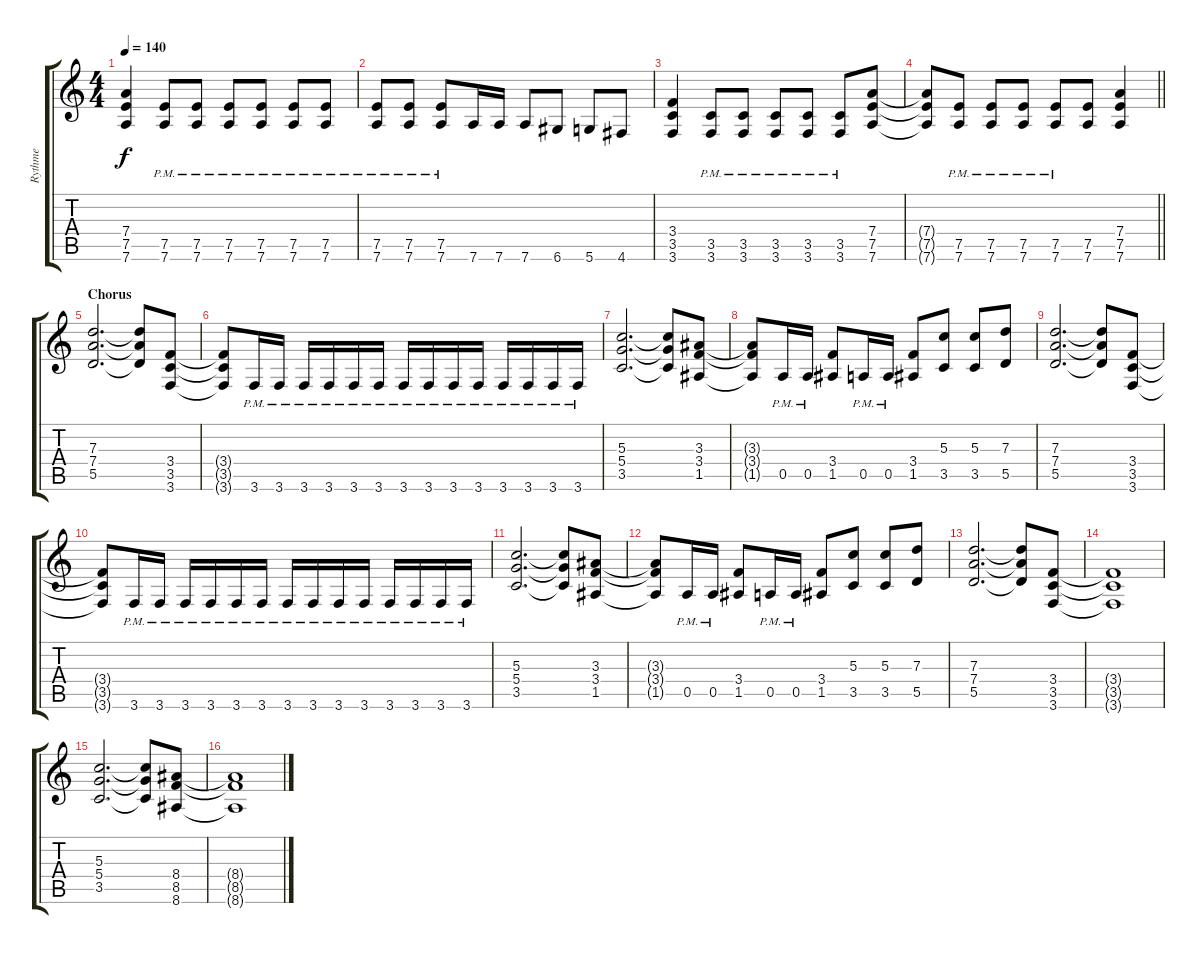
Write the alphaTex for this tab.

\track ("Rythme" "Rythme") {instrument distortionguitar}
\staff {score tabs}
\tuning (E4 B3 G3 D3 A2 D2) {hide}
\ts (4 4)
\tempo 140
\clef g2
\ks c
(7.4 7.5 7.6).4{dy f} (7.5{pm} 7.6{pm}).8 (7.5{pm} 7.6{pm}).8 (7.5{pm} 7.6{pm}).8 (7.5{pm} 7.6{pm}).8 (7.5{pm} 7.6{pm}).8 (7.5{pm} 7.6{pm}).8 |
(7.5{pm} 7.6{pm}).8 (7.5{pm} 7.6{pm}).8 (7.5{pm} 7.6{pm}).8 7.6.16 7.6.16 7.6.8 6.6.8 5.6.8 4.6.8 |
(3.4 3.5 3.6).4 (3.5{pm} 3.6{pm}).8 (3.5{pm} 3.6{pm}).8 (3.5{pm} 3.6{pm}).8 (3.5{pm} 3.6{pm}).8 (3.5{pm} 3.6{pm}).8 (7.4 7.5 7.6).8 |
\barLineRight lightlight
(7.4{t} 7.5{t} 7.6{t}).8 (7.5{pm} 7.6{pm}).8 (7.5{pm} 7.6{pm}).8 (7.5{pm} 7.6{pm}).8 (7.5{pm} 7.6{pm}).8 (7.5 7.6).8 (7.4 7.5 7.6).4 |
\section ("" "Chorus")
(7.3 7.4 5.5).2{d} (7.3{t} 7.4{t} 5.5{t}).8 (3.4 3.5 3.6).8 |
(3.4{t} 3.5{t} 3.6{t}).8 3.6{pm}.16 3.6{pm}.16 3.6{pm}.16 3.6{pm}.16 3.6{pm}.16 3.6{pm}.16 3.6{pm}.16 3.6{pm}.16 3.6{pm}.16 3.6{pm}.16 3.6{pm}.16 3.6{pm}.16 3.6{pm}.16 3.6{pm}.16 |
(5.3 5.4 3.5).2{d} (5.3{t} 5.4{t} 3.5{t}).8 (3.3 3.4 1.5).8 |
(3.3{t} 3.4{t} 1.5{t}).8 0.5{pm}.16 0.5{pm}.16 (3.4 1.5).8 0.5{pm}.16 0.5{pm}.16 (3.4 1.5).8 (5.3 3.5).8 (5.3 3.5).8 (7.3 5.5).8 |
(7.3 7.4 5.5).2{d} (7.3{t} 7.4{t} 5.5{t}).8 (3.4 3.5 3.6).8 |
(3.4{t} 3.5{t} 3.6{t}).8 3.6{pm}.16 3.6{pm}.16 3.6{pm}.16 3.6{pm}.16 3.6{pm}.16 3.6{pm}.16 3.6{pm}.16 3.6{pm}.16 3.6{pm}.16 3.6{pm}.16 3.6{pm}.16 3.6{pm}.16 3.6{pm}.16 3.6{pm}.16 |
(5.3 5.4 3.5).2{d} (5.3{t} 5.4{t} 3.5{t}).8 (3.3 3.4 1.5).8 |
(3.3{t} 3.4{t} 1.5{t}).8 0.5{pm}.16 0.5{pm}.16 (3.4 1.5).8 0.5{pm}.16 0.5{pm}.16 (3.4 1.5).8 (5.3 3.5).8 (5.3 3.5).8 (7.3 5.5).8 |
(7.3 7.4 5.5).2{d} (7.3{t} 7.4{t} 5.5{t}).8 (3.4 3.5 3.6).8 |
(3.4{t} 3.5{t} 3.6{t}).1 |
(5.3 5.4 3.5).2{d} (5.3{t} 5.4{t} 3.5{t}).8 (8.4 8.5 8.6).8 |
(8.4{t} 8.5{t} 8.6{t}).1
